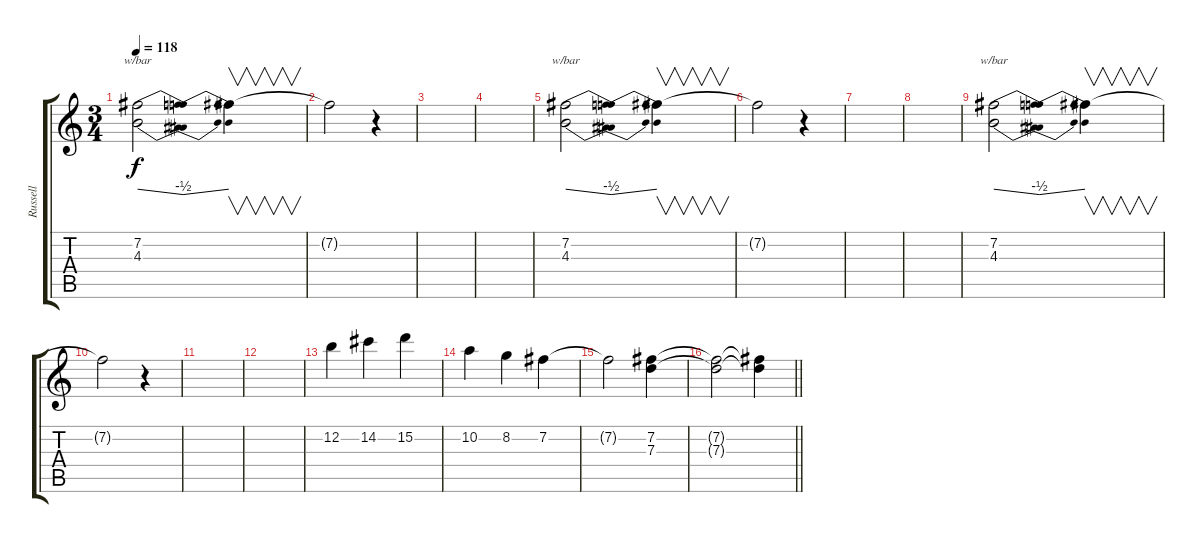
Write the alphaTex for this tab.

\track ("Russell" "Russell") {instrument electricguitarclean}
\staff {score tabs}
\tuning (E4 B3 G3 D3 A2 E2) {hide}
\ts (3 4)
\tempo 118
\clef g2
\ks c
(7.2 4.3).2{tbe (dip default 0 0 30 -2 60 0) dy f} 7.2{t}.4{v} |
7.2{t}.2 r.4 |
|
|
(7.2 4.3).2{tbe (dip default 0 0 30 -2 60 0)} 7.2{t}.4{v} |
7.2{t}.2 r.4 |
|
|
(7.2 4.3).2{tbe (dip default 0 0 30 -2 60 0)} 7.2{t}.4{v} |
7.2{t}.2 r.4 |
|
|
12.2.4 14.2.4 15.2.4 |
10.2.4 8.2.4 7.2.4 |
7.2{t}.2 (7.2 7.3).4 |
\barLineRight lightlight
(7.2{t} 7.3{t}).2 (7.2{t} 7.3{t}).4
